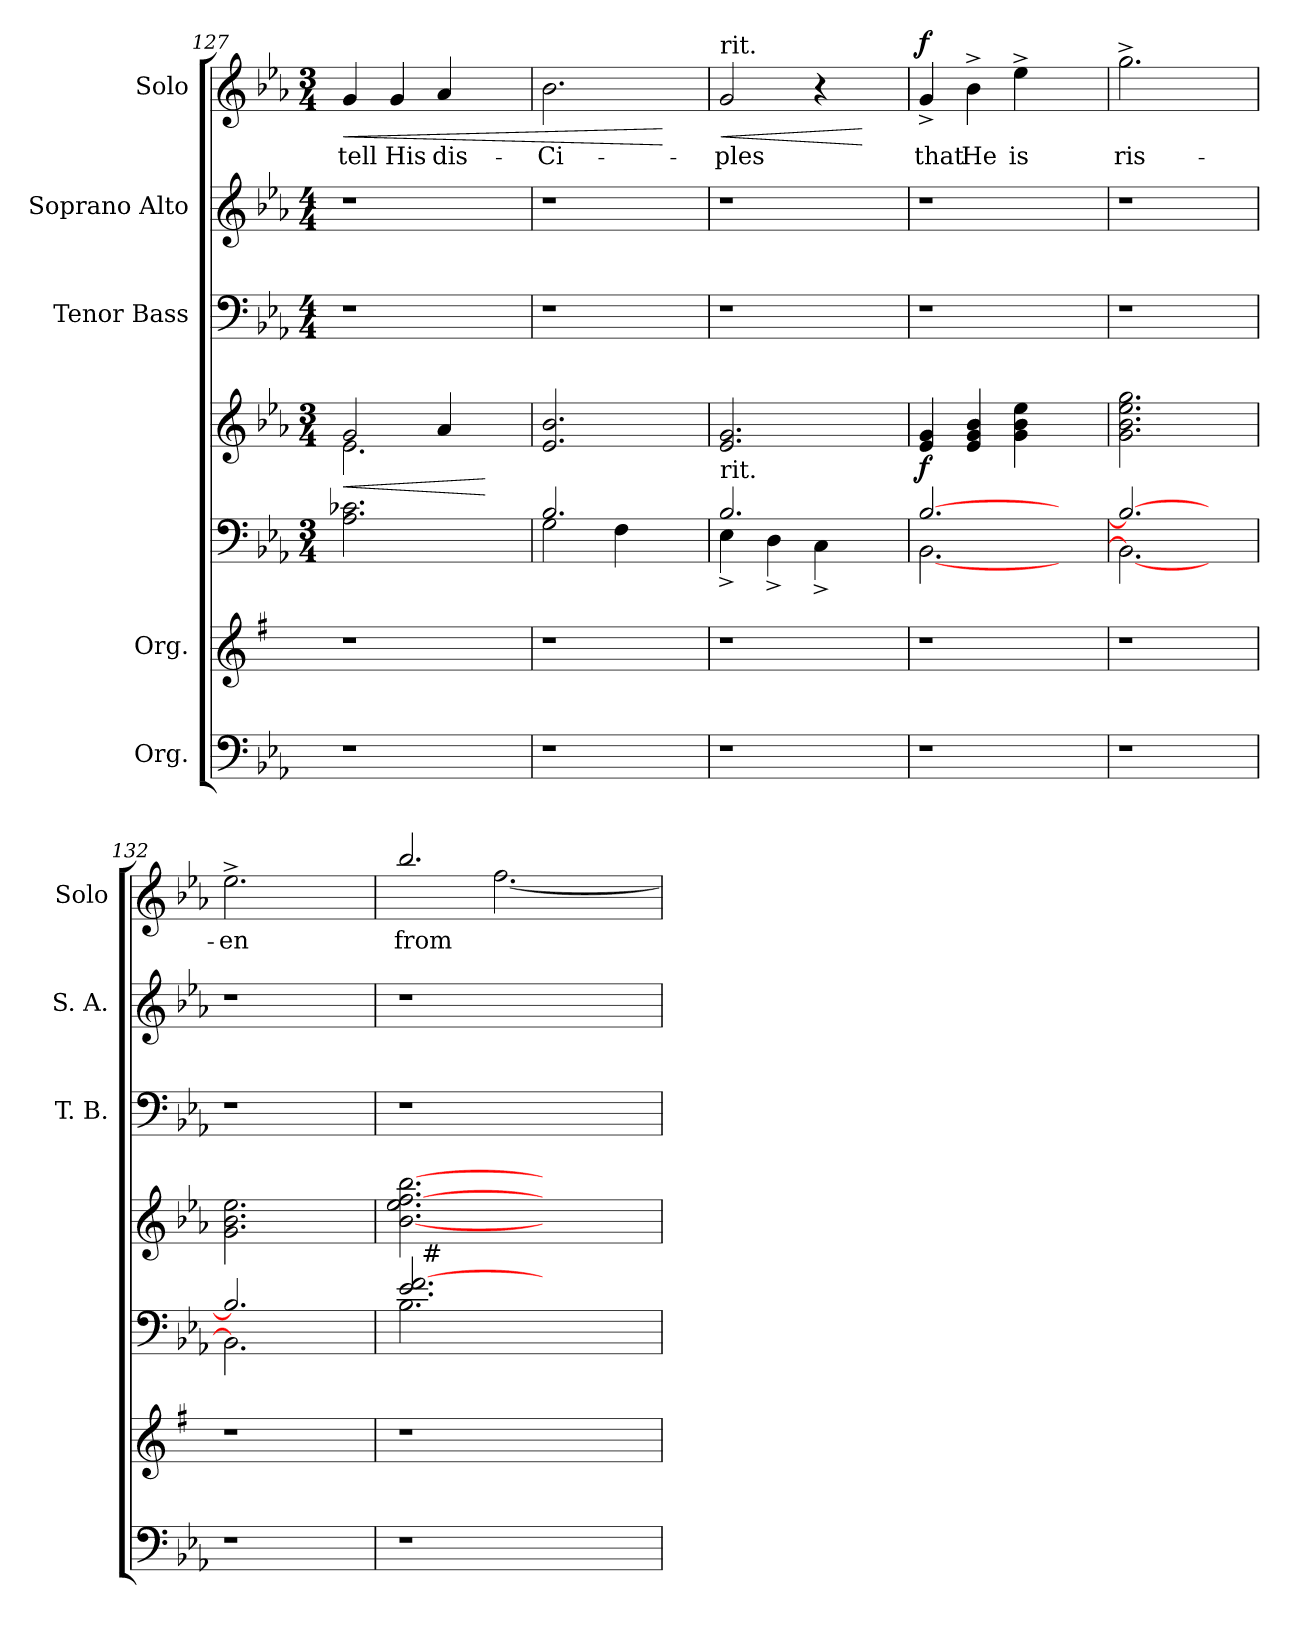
**kern	**kern	**kern	**dynam	**kern	**dynam	**kern	**kern	**kern	**text	**dynam
*part7	*part6	*part5	*part5	*part4	*part4	*part3	*part2	*part1	*part1	*part1
*staff7	*staff6	*staff5	*staff5	*staff4	*staff4	*staff3	*staff2	*staff1	*staff1	*staff1
*I"Org.	*I"Org.	*	*	*	*	*I"Tenor Bass	*I"Soprano Alto	*I"Solo	*	*
*	*	*	*	*	*	*I'T. B.	*I'S. A.	*I'Solo	*	*
*clefF4	*clefG2	*clefF4	*	*clefG2	*	*clefF4	*clefG2	*clefG2	*	*
*k[b-e-a-]	*k[f#]	*k[b-e-a-]	*	*k[b-e-a-]	*	*k[b-e-a-]	*k[b-e-a-]	*k[b-e-a-]	*	*
*E-:	*G:	*E-:	*	*E-:	*	*E-:	*E-:	*E-:	*	*
*	*	*M3/4	*	*M3/4	*	*M4/4	*M4/4	*M3/4	*	*
=127	=127	=127	=127	=127	=127	=127	=127	=127	=127	=127
!	!	!	!	!	!LO:HP:b	!	!	!	!LO:LY:b	!LO:HP:b
*	*	*	*	*^	*	*	*	*	*	*
1r	1r	2.A-\ 2.c-X\	.	2g/	2.e-\	<	1r	1r	4g/	tell	<
!	!	!	!	!	!	!	!	!	!	!LO:LY:b	!
.	.	.	.	.	.	.	.	.	4g/	His	.
!	!	!	!	!	!	!	!	!	!	!LO:LY:b	!
.	.	.	.	4a-/	.	.	.	.	4a-/	dis-	.
.	.	4ryy	.	4ryy	4ryy	[	.	.	4ryy	.	.
=128	=128	=128	=128	=128	=128	=128	=128	=128	=128	=128	=128
*	*	*^	*	*	*	*	*	*	*	*	*
!	!	!	!	!	!	!	!	!	!	!	!LO:LY:b	!
*	*	*	*	*	*v	*v	*	*	*	*	*	*
1r	1r	2.B-/	2G\	.	2.e-/ 2.b-/	.	1r	1r	2.b-\	-Ci-	.
.	.	.	4F\	.	.	.	.	.	.	.	.
.	.	4ryy	4ryy	.	4ryy	.	.	.	4ryy	.	[
!!LO:LB:g=z
=129	=129	=129	=129	=129	=129	=129	=129	=129	=129	=129	=129
!	!	!	!	!	!	!	!	!	!LO:TX:a:t=rit.	!	!
!	!	!LO:TX:a:t=rit.	!	!	!	!	!	!	!	!	!
!	!	!	!	!	!	!	!	!	!	!LO:LY:b	!LO:HP:b
1r	1r	2.B-/	4E-^<\	.	2.e-/ 2.g/	.	1r	1r	2g/	-ples	<
.	.	.	4D^<\	.	.	.	.	.	.	.	.
.	.	.	4C^<\	.	.	.	.	.	4r	.	.
.	.	4ryy	4ryy	.	4ryy	.	.	.	4ryy	.	[
=130	=130	=130	=130	=130	=130	=130	=130	=130	=130	=130	=130
!	!	!	!	!LO:DY:a	!	!	!	!	!	!LO:LY:b	!LO:DY:a
1r	1r	[>2.B-/	[<2.BB-\	f	4e-/ 4g/	.	1r	1r	4g^</	that	f
!	!	!	!	!	!	!	!	!	!	!LO:LY:b	!
.	.	.	.	.	4e-/ 4g/ 4b-/	.	.	.	4b-^>\	He	.
!	!	!	!	!	!	!	!	!	!	!LO:LY:b	!
.	.	.	.	.	4g\ 4b-\ 4ee-\	.	.	.	4ee-^>\	is	.
.	.	4ryy	4ryy	.	4ryy	.	.	.	4ryy	.	.
=131	=131	=131	=131	=131	=131	=131	=131	=131	=131	=131	=131
!	!	!	!	!	!	!	!	!	!	!LO:LY:b	!
1r	1r	2.B-/_	2.BB-\_	.	2.g\ 2.b-\ 2.ee-\ 2.gg\	.	1r	1r	2.gg^>\	ris-	.
.	.	4ryy	4ryy	.	4ryy	.	.	.	4ryy	.	.
=132	=132	=132	=132	=132	=132	=132	=132	=132	=132	=132	=132
!	!	!	!	!	!	!	!	!	!	!LO:LY:b	!
1r	1r	2.B-/]	2.BB-\]	.	2.g\ 2.b-\ 2.ee-\	.	1r	1r	2.ee-^>\	-en	.
.	.	4ryy	4ryy	.	4ryy	.	.	.	4ryy	.	.
=133	=133	=133	=133	=133	=133	=133	=133	=133	=133	=133	=133
!	!	!	!	!	!	!	!	!	!LO:TX:a:t=#	!	!
!	!	!	!	!	!	!	!	!	!	!LO:LY:b	!
*	*	*	*	*	*^	*	*	*	*^	*	*
1r	1r	2.e-/ [>2.f/	2.B-\	.	[<2.b-\ 2.ee-\ [>2.ff\ [>2.bb-\	16ryy	.	1r	1r	2.bb-/	2ryy	from	.
!	!	!	!	!	!	!LO:TX:b:t=#	!	!	!	!	!	!	!
.	.	.	.	.	.	1ryy	.	.	.	.	.	.	.
.	.	.	.	.	.	.	.	.	.	.	[<2.ff\	.	.
.	.	2ryy	2ryy	.	2ryy	.	.	.	.	2ryy	.	.	.
4ryy	4ryy	.	.	.	.	.	.	4ryy	4ryy	.	.	.	.
.	.	.	.	.	.	8.ryy	.	.	.	.	.	.	.
*	*	*v	*v	*	*	*	*	*	*	*v	*v	*	*
*	*	*	*	*v	*v	*	*	*	*	*	*
=	=	=	=	=	=	=	=	=	=	=
*-	*-	*-	*-	*-	*-	*-	*-	*-	*-	*-
